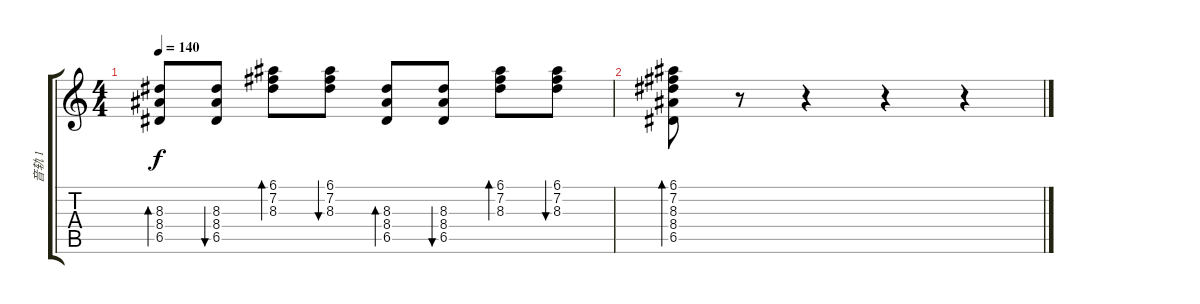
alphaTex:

\track ("音轨 1" "音轨 1") {instrument acousticguitarsteel}
\staff {score tabs}
\tuning (E4 B3 G3 D3 A2 E2) {hide}
\ts (4 4)
\tempo 140
\clef g2
\ks c
(8.3 8.4 6.5).8{bd 30 dy f} (8.3 8.4 6.5).8{bu 30} (6.1 7.2 8.3).8{bd 30} (6.1 7.2 8.3).8{bu 30} (8.3 8.4 6.5).8{bd 30} (8.3 8.4 6.5).8{bu 30} (6.1 7.2 8.3).8{bd 30} (6.1 7.2 8.3).8{bu 30} |
(6.1 7.2 8.3 8.4 6.5).8{bd 30} r.8 r.4 r.4 r.4
